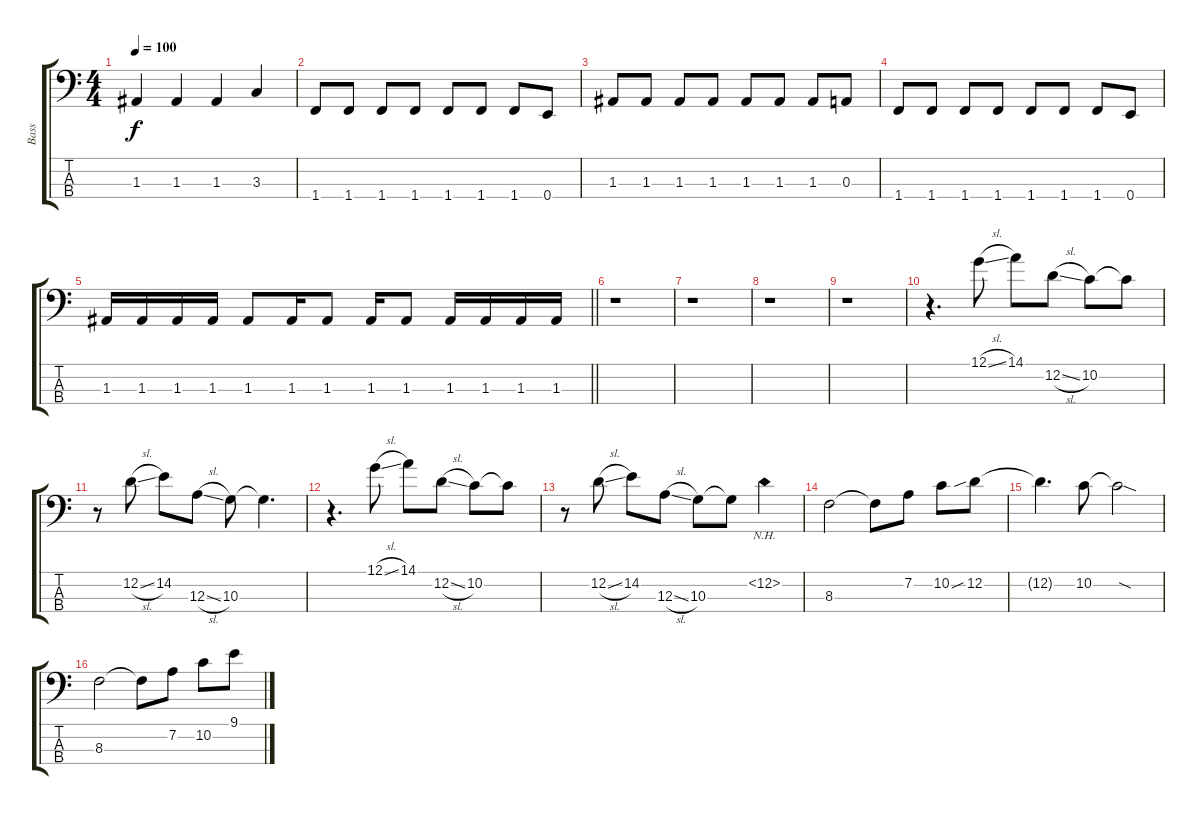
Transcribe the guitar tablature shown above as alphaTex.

\track ("Bass" "Bass") {instrument electricbassfinger}
\staff {score tabs}
\tuning (G2 D2 A1 E1) {hide}
\ts (4 4)
\tempo 100
\clef f4
\ks c
1.3.4{dy f} 1.3.4 1.3.4 3.3.4 |
1.4.8 1.4.8 1.4.8 1.4.8 1.4.8 1.4.8 1.4.8 0.4.8 |
1.3.8 1.3.8 1.3.8 1.3.8 1.3.8 1.3.8 1.3.8 0.3.8 |
1.4.8 1.4.8 1.4.8 1.4.8 1.4.8 1.4.8 1.4.8 0.4.8 |
\barLineRight lightlight
1.3.16 1.3.16 1.3.16 1.3.16 1.3.8 1.3.16 1.3.8 1.3.16 1.3.8 1.3.16 1.3.16 1.3.16 1.3.16 |
r.1 |
r.1 |
r.1 |
r.1 |
r.4{d} 12.1{sl}.8 14.1.8 12.2{sl}.8 10.2.8 10.2{t}.8 |
r.8 12.2{sl}.8 14.2.8 12.3{sl}.8 10.3.8 10.3{t}.4{d} |
r.4{d} 12.1{sl}.8 14.1.8 12.2{sl}.8 10.2.8 10.2{t}.8 |
r.8 12.2{sl}.8 14.2.8 12.3{sl}.8 10.3.8 10.3{t}.8 12.2{nh}.4 |
8.3.2 8.3{t}.8 7.2.8 10.2.8 12.2{sib}.8 |
12.2{t}.4{d} 10.2.8 10.2{sod t}.2 |
8.3.2 8.3{t}.8 7.2.8 10.2.8 9.1.8
